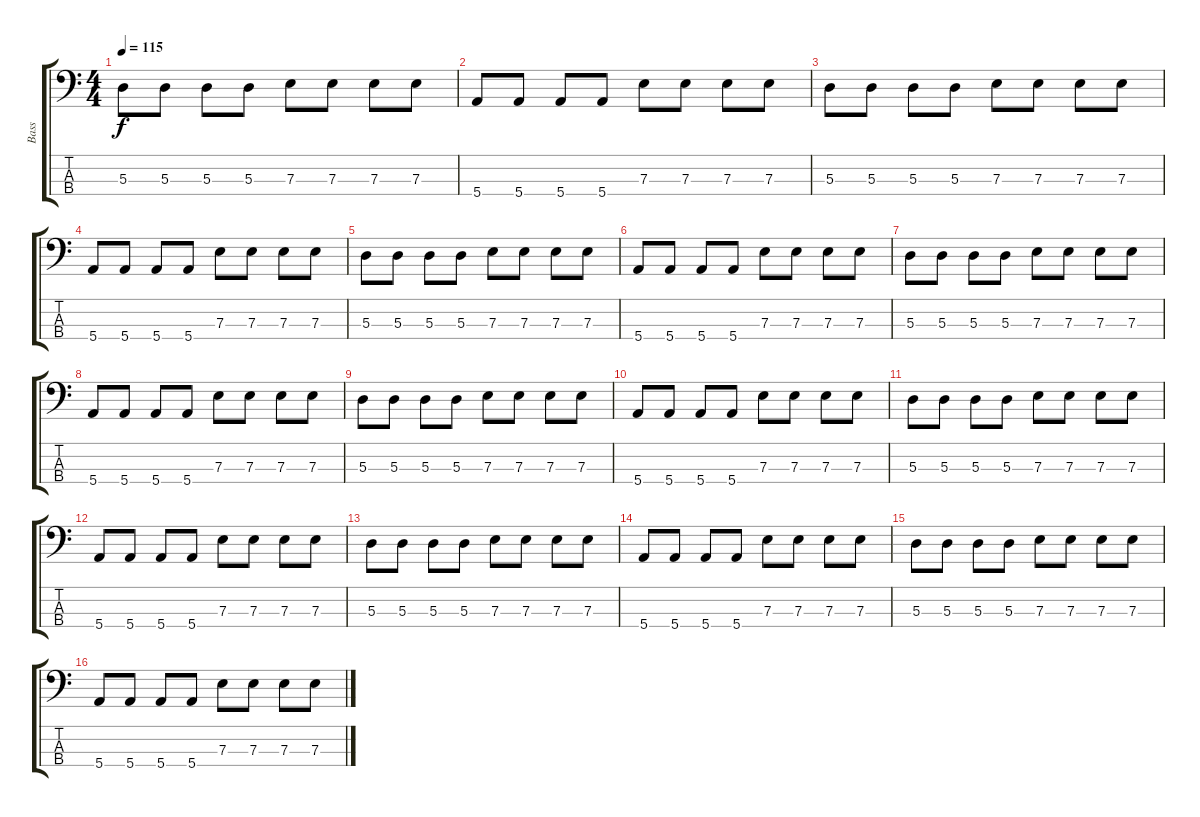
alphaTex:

\track ("Bass" "Bass") {instrument electricbasspick}
\staff {score tabs}
\tuning (G2 D2 A1 E1) {hide}
\ts (4 4)
\tempo 115
\clef f4
\ks c
5.3.8{dy f} 5.3.8 5.3.8 5.3.8 7.3.8 7.3.8 7.3.8 7.3.8 |
5.4.8 5.4.8 5.4.8 5.4.8 7.3.8 7.3.8 7.3.8 7.3.8 |
5.3.8 5.3.8 5.3.8 5.3.8 7.3.8 7.3.8 7.3.8 7.3.8 |
5.4.8 5.4.8 5.4.8 5.4.8 7.3.8 7.3.8 7.3.8 7.3.8 |
5.3.8 5.3.8 5.3.8 5.3.8 7.3.8 7.3.8 7.3.8 7.3.8 |
5.4.8 5.4.8 5.4.8 5.4.8 7.3.8 7.3.8 7.3.8 7.3.8 |
5.3.8 5.3.8 5.3.8 5.3.8 7.3.8 7.3.8 7.3.8 7.3.8 |
5.4.8 5.4.8 5.4.8 5.4.8 7.3.8 7.3.8 7.3.8 7.3.8 |
5.3.8 5.3.8 5.3.8 5.3.8 7.3.8 7.3.8 7.3.8 7.3.8 |
5.4.8 5.4.8 5.4.8 5.4.8 7.3.8 7.3.8 7.3.8 7.3.8 |
5.3.8 5.3.8 5.3.8 5.3.8 7.3.8 7.3.8 7.3.8 7.3.8 |
5.4.8 5.4.8 5.4.8 5.4.8 7.3.8 7.3.8 7.3.8 7.3.8 |
5.3.8 5.3.8 5.3.8 5.3.8 7.3.8 7.3.8 7.3.8 7.3.8 |
5.4.8 5.4.8 5.4.8 5.4.8 7.3.8 7.3.8 7.3.8 7.3.8 |
5.3.8 5.3.8 5.3.8 5.3.8 7.3.8 7.3.8 7.3.8 7.3.8 |
5.4.8 5.4.8 5.4.8 5.4.8 7.3.8 7.3.8 7.3.8 7.3.8
